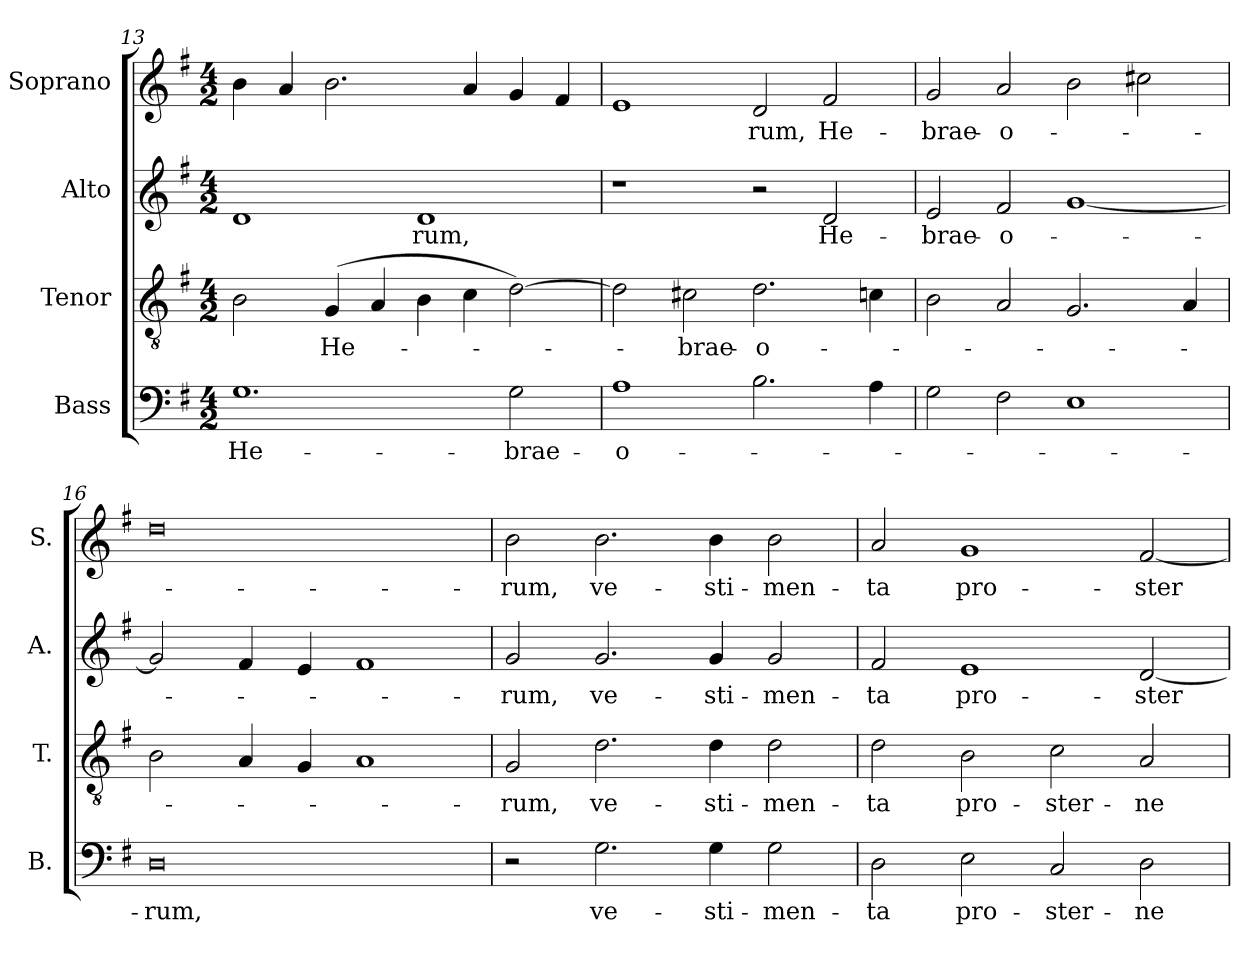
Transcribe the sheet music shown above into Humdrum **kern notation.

**kern	**text	**kern	**text	**kern	**text	**kern	**text
*part4	*part4	*part3	*part3	*part2	*part2	*part1	*part1
*staff4	*staff4	*staff3	*staff3	*staff2	*staff2	*staff1	*staff1
*I"Bass	*	*I"Tenor	*	*I"Alto	*	*I"Soprano	*
*I'B.	*	*I'T.	*	*I'A.	*	*I'S.	*
*clefF4	*	*clefGv2	*	*clefG2	*	*clefG2	*
*	*	*ITrd7c12	*	*	*	*	*
*k[f#]	*	*k[f#]	*	*k[f#]	*	*k[f#]	*
*G:	*	*G:	*	*G:	*	*G:	*
*M4/2	*	*M4/2	*	*M4/2	*	*M4/2	*
=13	=13	=13	=13	=13	=13	=13	=13
!	!LO:LY:b:color=#000000	!	!	!	!	!	!
1.Gi	He-	2BBi\	.	1di	.	4bi\	.
.	.	.	.	.	.	4ai/	.
!	!	!	!LO:LY:b:color=#000000	!	!	!	!
.	.	(4GGi/	He-	.	.	2.bi\	.
.	.	4AAi/	.	.	.	.	.
!	!	!	!	!	!LO:LY:b:color=#000000	!	!
.	.	4BBi\	.	1di	-rum,	.	.
.	.	4Ci\	.	.	.	4ai/	.
!	!LO:LY:b:color=#000000	!	!	!	!	!	!
2Gi\	-brae-	[2Di\)	.	.	.	4gi/	.
.	.	.	.	.	.	4f#i/	.
!!LO:LB:g=z
=14	=14	=14	=14	=14	=14	=14	=14
!	!LO:LY:b:color=#000000	!	!	!	!	!	!
1Ai	-o-	2Di\]	.	1r	.	1ei	.
!	!	!	!LO:LY:b:color=#000000	!	!	!	!
.	.	2C#Xi\	-brae-	.	.	.	.
!	!	!	!LO:LY:b:color=#000000	!	!	!	!
!	!	!	!	!	!	!	!LO:LY:b:color=#000000
2.Bi\	.	2.Di\	-o-	2r	.	2di/	-rum,
!	!	!	!	!	!LO:LY:b:color=#000000	!	!
!	!	!	!	!	!	!	!LO:LY:b:color=#000000
.	.	.	.	2di/	He-	2f#i/	He-
4Ai\	.	4Cni\	.	.	.	.	.
=15	=15	=15	=15	=15	=15	=15	=15
!	!	!	!	!	!LO:LY:b:color=#000000	!	!
!	!	!	!	!	!	!	!LO:LY:b:color=#000000
2Gi\	.	2BBi\	.	2ei/	-brae-	2gi/	-brae-
!	!	!	!	!	!LO:LY:b:color=#000000	!	!
!	!	!	!	!	!	!	!LO:LY:b:color=#000000
2F#i\	.	2AAi/	.	2f#i/	-o-	2ai/	-o-
1Ei	.	2.GGi/	.	[1gi	.	2bi\	.
.	.	.	.	.	.	2cc#Xi\	.
.	.	4AAi/	.	.	.	.	.
=16	=16	=16	=16	=16	=16	=16	=16
!	!LO:LY:b:color=#000000	!	!	!	!	!	!
0Di	-rum,	2BBi\	.	2gi/]	.	0ddi	.
.	.	4AAi/	.	4f#i/	.	.	.
.	.	4GGi/	.	4ei/	.	.	.
.	.	1AAi	.	1f#i	.	.	.
=17	=17	=17	=17	=17	=17	=17	=17
!	!	!	!LO:LY:b:color=#000000	!	!	!	!
!	!	!	!	!	!LO:LY:b:color=#000000	!	!
!	!	!	!	!	!	!	!LO:LY:b:color=#000000
2r	.	2GGi/	-rum,	2gi/	-rum,	2bi\	-rum,
!	!LO:LY:b:color=#000000	!	!	!	!	!	!
!	!	!	!LO:LY:b:color=#000000	!	!	!	!
!	!	!	!	!	!LO:LY:b:color=#000000	!	!
!	!	!	!	!	!	!	!LO:LY:b:color=#000000
2.Gi\	ve-	2.Di\	ve-	2.gi/	ve-	2.bi\	ve-
!	!LO:LY:b:color=#000000	!	!	!	!	!	!
!	!	!	!LO:LY:b:color=#000000	!	!	!	!
!	!	!	!	!	!LO:LY:b:color=#000000	!	!
!	!	!	!	!	!	!	!LO:LY:b:color=#000000
4Gi\	-sti-	4Di\	-sti-	4gi/	-sti-	4bi\	-sti-
!	!LO:LY:b:color=#000000	!	!	!	!	!	!
!	!	!	!LO:LY:b:color=#000000	!	!	!	!
!	!	!	!	!	!LO:LY:b:color=#000000	!	!
!	!	!	!	!	!	!	!LO:LY:b:color=#000000
2Gi\	-men-	2Di\	-men-	2gi/	-men-	2bi\	-men-
=18	=18	=18	=18	=18	=18	=18	=18
!	!LO:LY:b:color=#000000	!	!	!	!	!	!
!	!	!	!LO:LY:b:color=#000000	!	!	!	!
!	!	!	!	!	!LO:LY:b:color=#000000	!	!
!	!	!	!	!	!	!	!LO:LY:b:color=#000000
2Di\	-ta	2Di\	-ta	2f#i/	-ta	2ai/	-ta
!	!LO:LY:b:color=#000000	!	!	!	!	!	!
!	!	!	!LO:LY:b:color=#000000	!	!	!	!
!	!	!	!	!	!LO:LY:b:color=#000000	!	!
!	!	!	!	!	!	!	!LO:LY:b:color=#000000
2Ei\	pro-	2BBi\	pro-	1ei	pro-	1gi	pro-
!	!LO:LY:b:color=#000000	!	!	!	!	!	!
!	!	!	!LO:LY:b:color=#000000	!	!	!	!
2Ci/	-ster-	2Ci\	-ster-	.	.	.	.
!	!LO:LY:b:color=#000000	!	!	!	!	!	!
!	!	!	!LO:LY:b:color=#000000	!	!	!	!
!	!	!	!	!	!LO:LY:b:color=#000000	!	!
!	!	!	!	!	!	!	!LO:LY:b:color=#000000
2Di\	-ne-	2AAi/	-ne-	[2di/	-ster-	[2f#i/	-ster-
=	=	=	=	=	=	=	=
*-	*-	*-	*-	*-	*-	*-	*-
